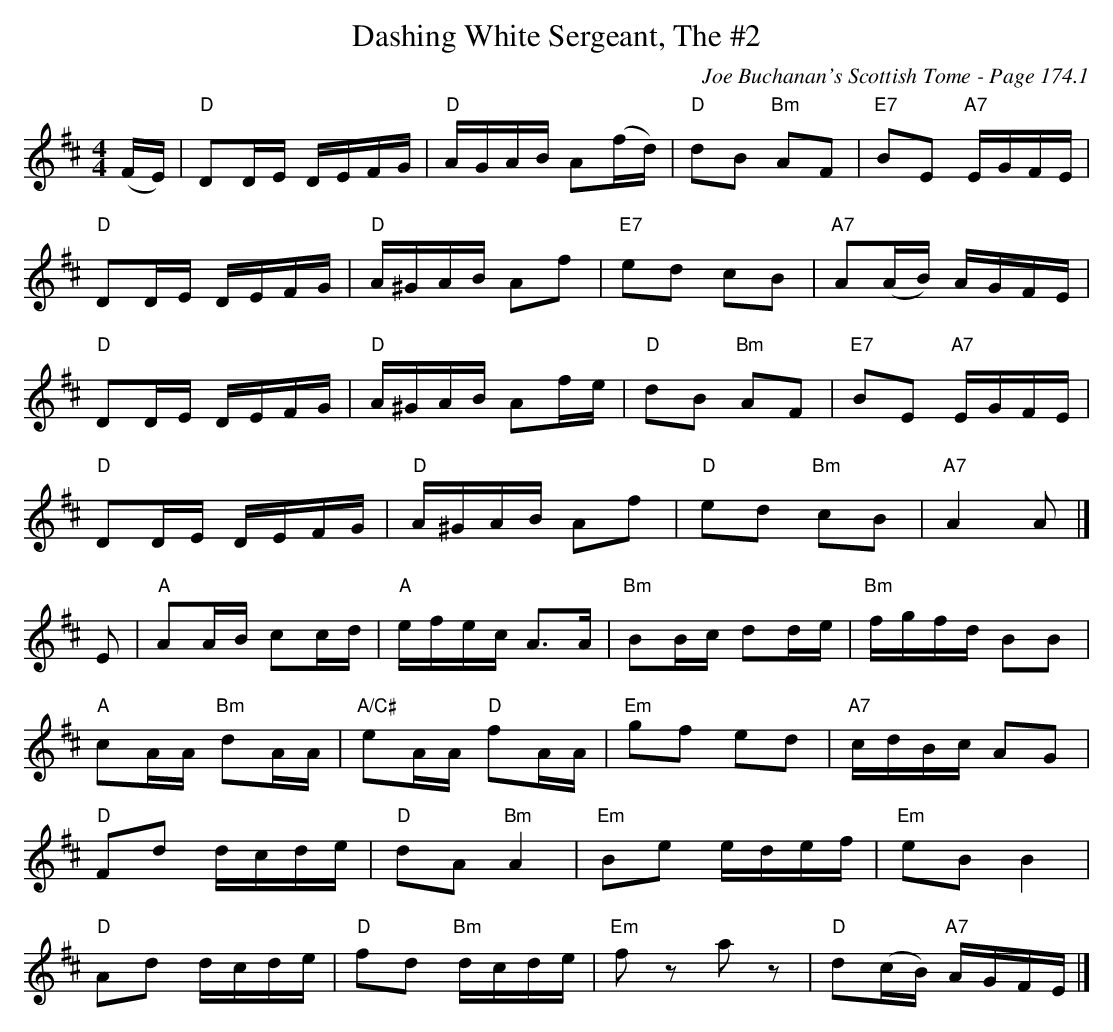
X:1
T:Dashing White Sergeant, The #2
C:Joe Buchanan's Scottish Tome - Page 174.1
L:1/8
M:4/4
K:D
(F/E/) | "D"DD/E/ D/E/F/G/ | "D"A/G/A/B/ A(f/d/) | "D"dB "Bm"AF | "E7"BE "A7"E/G/F/E/ |
"D"DD/E/ D/E/F/G/ | "D"A/^G/A/B/ Af | "E7"ed cB | "A7"A(A/B/) A/G/F/E/ |
"D"DD/E/ D/E/F/G/ | "D"A/^G/A/B/ Af/e/ | "D"dB "Bm"AF | "E7"BE "A7"E/G/F/E/ |
"D"DD/E/ D/E/F/G/ | "D"A/^G/A/B/ Af | "D"ed "Bm"cB | "A7"A2 A |]
E | "A"AA/B/ cc/d/ | "A"e/f/e/c/ A>A | "Bm"BB/c/ dd/e/ | "Bm"f/g/f/d/ BB |
"A"cA/A/ "Bm"dA/A/ | "A/C#"eA/A/ "D"fA/A/ | "Em"gf ed | "A7"c/d/B/c/ AG |
"D"Fd d/c/d/e/ | "D"dA "Bm"A2 | "Em"Be e/d/e/f/ | "Em"eB B2 |
"D"Ad d/c/d/e/ | "D"fd "Bm"d/c/d/e/ | "Em"f z a z | "D"d(c/B/) "A7"A/G/F/E/ |]
